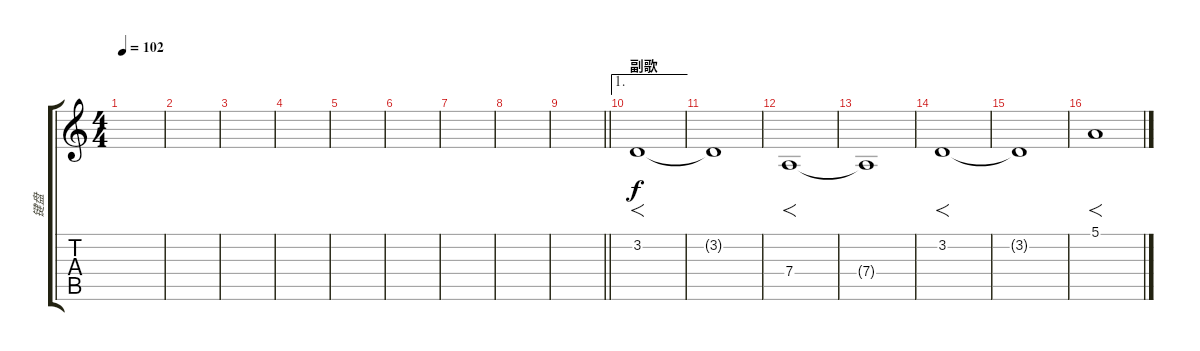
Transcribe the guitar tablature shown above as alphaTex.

\track ("键盘" "键盘") {instrument synthstrings2}
\staff {score tabs}
\tuning (E4 B3 G3 D3 A2 E2) {hide}
\ts (4 4)
\tempo 102
\clef g2
\ks c
|
|
|
|
|
|
|
|
\barLineRight lightlight
|
\ae 1
\section ("" "副歌")
3.2.1{f} |
3.2{t}.1 |
7.4.1{f} |
7.4{t}.1 |
3.2.1{f} |
3.2{t}.1 |
5.1.1{f}
